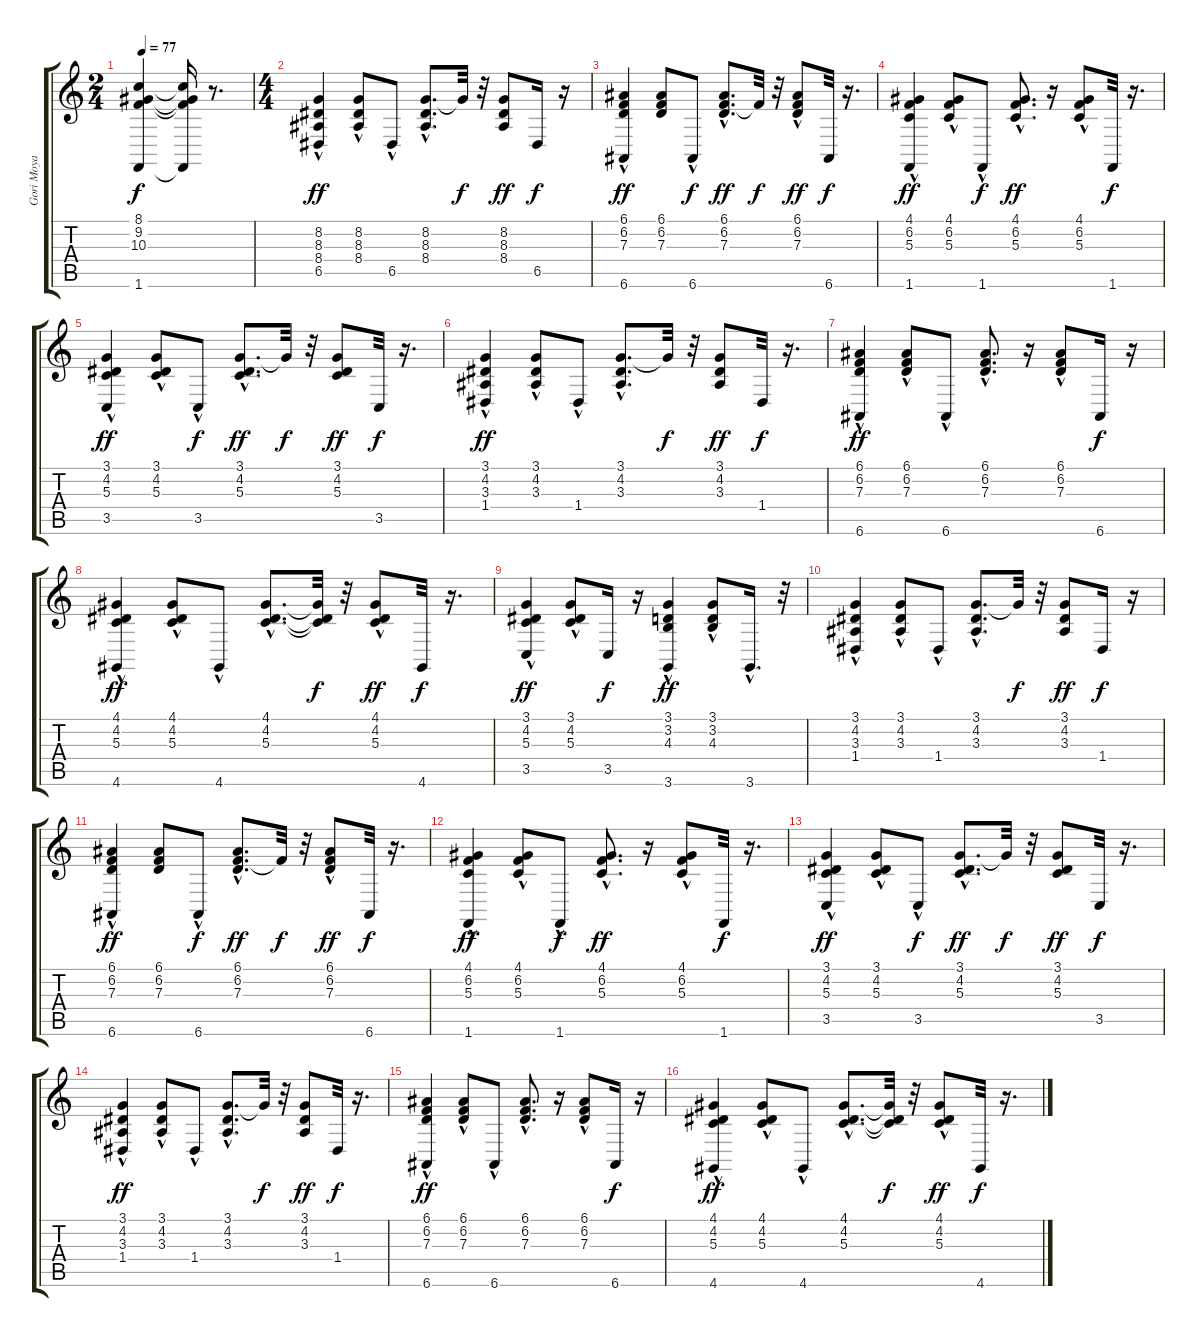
\track ("Gori Moya Zvezda-V.Kuzmin" "Gori Moya ") {instrument brightacousticpiano}
\staff {score tabs}
\tuning (E4 B3 G3 D3 A2 E2) {hide}
\ts (2 4)
\tempo 77
\clef g2
\ks c
(8.1{t} 9.2{t} 10.3{t} 1.6{t}).4{dy f} (8.1{t} 9.2{t} 10.3{t} 1.6{t}).16 r.8{d} |
\ts (4 4)
(8.2{hac} 8.3{hac} 8.4{hac} 6.5).4{dy ff} (8.2{hac} 8.3{hac} 8.4{hac}).8 6.5{hac}.8 (8.2{hac} 8.3{hac} 8.4{hac}).8{d} 8.2{t}.32{dy f} r.32 (8.2 8.3 8.4).8{dy ff} 6.5.16{dy f} r.16 |
(6.1{hac} 6.2{hac} 7.3{hac} 6.6).4{dy ff} (6.1 6.2 7.3).8 6.6{hac}.8{dy f} (6.1{hac} 6.2{hac} 7.3{hac}).8{d dy ff} 6.2{t}.32{dy f} r.32 (6.1{hac} 6.2{hac} 7.3{hac}).8{dy ff} 6.6.32{dy f} r.16{d} |
(4.1{hac} 6.2{hac} 5.3{hac} 1.6).4{dy ff} (4.1{hac} 6.2{hac} 5.3{hac}).8 1.6{hac}.8{dy f} (4.1{hac} 6.2{hac} 5.3{hac}).8{d dy ff} r.16 (4.1{hac} 6.2 5.3{hac}).8 1.6.32{dy f} r.16{d} |
(3.1{hac} 4.2{hac} 5.3{hac} 3.5).4{dy ff} (3.1{hac} 4.2{hac} 5.3{hac}).8 3.5{hac}.8{dy f} (3.1{hac} 4.2{hac} 5.3{hac}).8{d dy ff} 3.1{t}.32{dy f} r.32 (3.1 4.2 5.3).8{dy ff} 3.5.32{dy f} r.16{d} |
(3.1{hac} 4.2{hac} 3.3{hac} 1.4).4{dy ff} (3.1{hac} 4.2{hac} 3.3{hac}).8 1.4{hac}.8 (3.1{hac} 4.2{hac} 3.3{hac}).8{d} 3.1{t}.32{dy f} r.32 (3.1 4.2 3.3).8{dy ff} 1.4.32{dy f} r.16{d} |
(6.1{hac} 6.2{hac} 7.3{hac} 6.6).4{dy ff} (6.1{hac} 6.2{hac} 7.3{hac}).8 6.6{hac}.8 (6.1{hac} 6.2{hac} 7.3{hac}).8{d} r.16 (6.1{hac} 6.2{hac} 7.3{hac}).8 6.6.16{dy f} r.16 |
(4.1{hac} 4.2{hac} 5.3{hac} 4.6).4{dy ff} (4.1{hac} 4.2{hac} 5.3{hac}).8 4.6{hac}.8 (4.1{hac} 4.2{hac} 5.3{hac}).8{d} (4.1{t} 4.2{t} 5.3{t}).32{dy f} r.32 (4.1{hac} 4.2{hac} 5.3{hac}).8{dy ff} 4.6.32{dy f} r.16{d} |
(3.1{hac} 4.2{hac} 5.3{hac} 3.5).4{dy ff} (3.1{hac} 4.2{hac} 5.3{hac}).8 3.5.16{dy f} r.16 (3.1{hac} 3.2{hac} 4.3{hac} 3.6).4{dy ff} (3.1{hac} 3.2{hac} 4.3{hac}).8 3.6{hac}.16{d} r.32 |
(3.1{hac} 4.2{hac} 3.3{hac} 1.4).4 (3.1{hac} 4.2{hac} 3.3{hac}).8 1.4{hac}.8 (3.1{hac} 4.2{hac} 3.3{hac}).8{d} 3.1{t}.32{dy f} r.32 (3.1 4.2 3.3).8{dy ff} 1.4.16{dy f} r.16 |
(6.1{hac} 6.2{hac} 7.3{hac} 6.6).4{dy ff} (6.1 6.2 7.3).8 6.6{hac}.8{dy f} (6.1{hac} 6.2{hac} 7.3{hac}).8{d dy ff} 6.2{t}.32{dy f} r.32 (6.1{hac} 6.2{hac} 7.3{hac}).8{dy ff} 6.6.32{dy f} r.16{d} |
(4.1{hac} 6.2{hac} 5.3{hac} 1.6).4{dy ff} (4.1{hac} 6.2{hac} 5.3{hac}).8 1.6{hac}.8{dy f} (4.1{hac} 6.2{hac} 5.3{hac}).8{d dy ff} r.16 (4.1{hac} 6.2 5.3{hac}).8 1.6.32{dy f} r.16{d} |
(3.1{hac} 4.2{hac} 5.3{hac} 3.5).4{dy ff} (3.1{hac} 4.2{hac} 5.3{hac}).8 3.5{hac}.8{dy f} (3.1{hac} 4.2{hac} 5.3{hac}).8{d dy ff} 3.1{t}.32{dy f} r.32 (3.1 4.2 5.3).8{dy ff} 3.5.32{dy f} r.16{d} |
(3.1{hac} 4.2{hac} 3.3{hac} 1.4).4{dy ff} (3.1{hac} 4.2{hac} 3.3{hac}).8 1.4{hac}.8 (3.1{hac} 4.2{hac} 3.3{hac}).8{d} 3.1{t}.32{dy f} r.32 (3.1 4.2 3.3).8{dy ff} 1.4.32{dy f} r.16{d} |
(6.1{hac} 6.2{hac} 7.3{hac} 6.6).4{dy ff} (6.1{hac} 6.2{hac} 7.3{hac}).8 6.6{hac}.8 (6.1{hac} 6.2{hac} 7.3{hac}).8{d} r.16 (6.1{hac} 6.2{hac} 7.3{hac}).8 6.6.16{dy f} r.16 |
(4.1{hac} 4.2{hac} 5.3{hac} 4.6).4{dy ff} (4.1{hac} 4.2{hac} 5.3{hac}).8 4.6{hac}.8 (4.1{hac} 4.2{hac} 5.3{hac}).8{d} (4.1{t} 4.2{t} 5.3{t}).32{dy f} r.32 (4.1{hac} 4.2{hac} 5.3{hac}).8{dy ff} 4.6.32{dy f} r.16{d}
